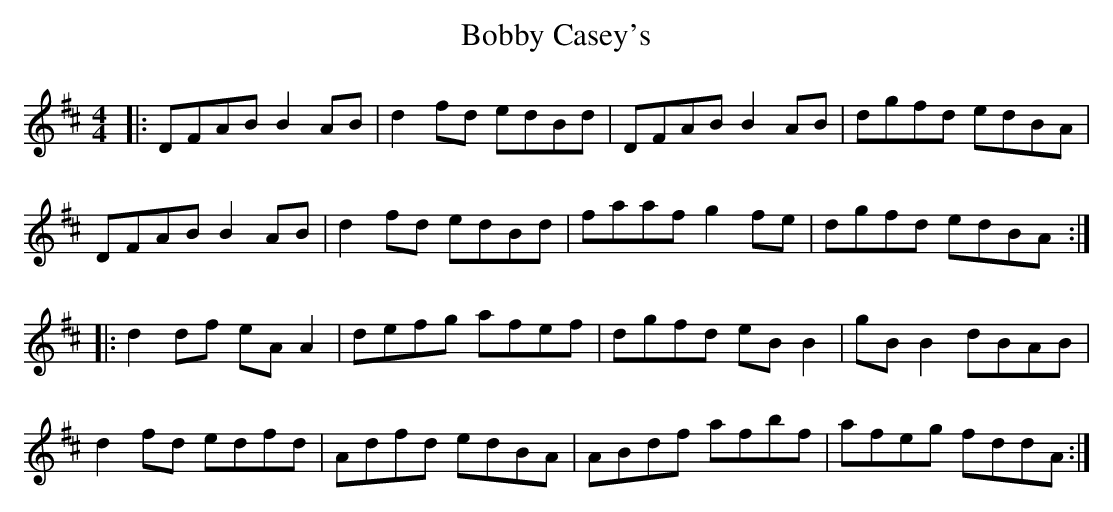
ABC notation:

X:1
T: Bobby Casey's
M: 4/4
L: 1/8
K: Dmaj
|:DFAB B2 AB|d2 fd edBd|DFAB B2 AB|dgfd edBA|
DFAB B2 AB|d2 fd edBd|faaf g2 fe|dgfd edBA:|
|:d2 df eA A2|defg afef|dgfd eB B2|gB B2 dBAB|
d2 fd edfd|Adfd edBA|ABdf afbf|afeg fddA:|
